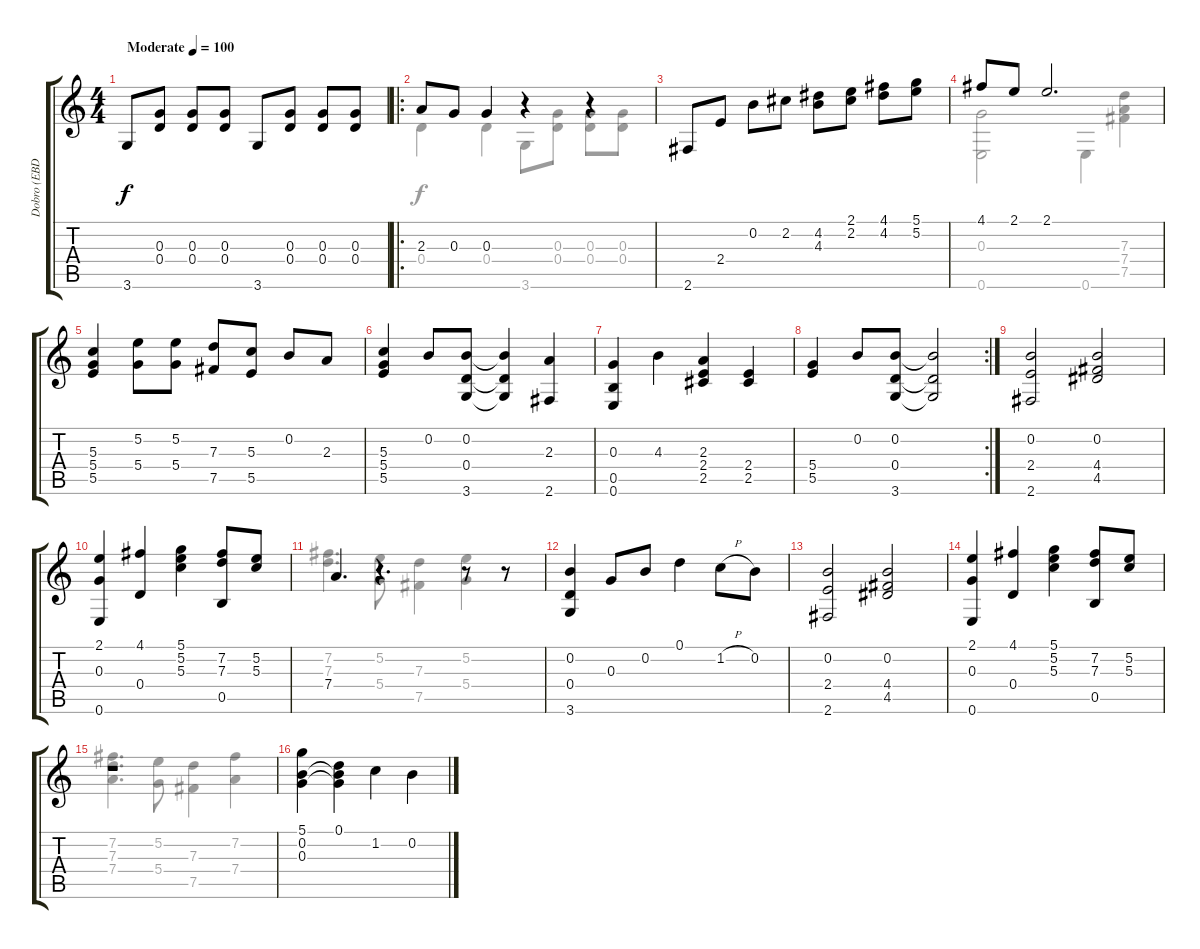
\track ("Dobro (EBDGBD Tuning)" "Dobro (EBD") {instrument acousticguitarsteel}
\staff {score tabs}
\tuning (D4 B3 G3 D3 B2 E2) {hide}
\voice
\ts (4 4)
\tempo (100 "Moderate")
\clef g2
\ks c
3.6.8{dy f instrument acousticguitarsteel} (0.3 0.4).8 (0.3 0.4).8 (0.3 0.4).8 3.6.8 (0.3 0.4).8 (0.3 0.4).8 (0.3 0.4).8 |
\ro
2.3.8 0.3.8 0.3.4 r.4 r.4 |
2.6.8 2.4.8 0.2.8 2.2.8 (4.2 4.3).8 (2.1 2.2).8 (4.1 4.2).8 (5.1 5.2).8 |
4.1.8 2.1.8 2.1.2{d} |
(5.3 5.4 5.5).4 (5.2 5.4).8 (5.2 5.4).8 (7.3 7.5).8 (5.3 5.5).8 0.2.8 2.3.8 |
(5.3 5.4 5.5).4 0.2.8 (0.2 0.4 3.6).8 (0.2{t} 0.4{t} 3.6{t}).4 (2.3 2.6).4 |
(0.3 0.5 0.6).4 4.3.4 (2.3 2.4 2.5).4 (2.4 2.5).4 |
\rc 2
(5.4 5.5).4 0.2.8 (0.2 0.4 3.6).8 (0.2{t} 0.4{t} 3.6{t}).2 |
(0.2 2.4 2.6).2 (0.2 4.4 4.5).2 |
(2.1 0.3 0.6).4 (4.1 0.4).4 (5.1 5.2 5.3).4 (7.2 7.3 0.5).8 (5.2 5.3).8 |
7.4.4{d} r.4{d} r.8 r.8 |
(0.2 0.4 3.6).4 0.3.8 0.2.8 0.1.4 1.2{h}.8 0.2.8 |
(0.2 2.4 2.6).2 (0.2 4.4 4.5).2 |
(2.1 0.3 0.6).4 (4.1 0.4).4 (5.1 5.2 5.3).4 (7.2 7.3 0.5).8 (5.2 5.3).8 |
r.1 |
(5.1 0.2 0.3).4 (0.1 0.2{t} 0.3{t}).4 1.2.4 0.2.4
\voice
\clef g2
\ottava regular
\simile none
\ks c
|
0.4.4 0.4.4 3.6.8 (0.3 0.4).8 (0.3 0.4).8 (0.3 0.4).8 |
|
(0.3 0.6).2 0.6.4 (7.3 7.4 7.5).4 |
|
|
|
|
|
|
(7.2 7.3).4{d} (5.2 5.4).8 (7.3 7.5).4 (5.2 5.4).4 |
|
|
|
(7.2 7.3 7.4).4{d} (5.2 5.4).8 (7.3 7.5).4 (7.2 7.4).4 |
